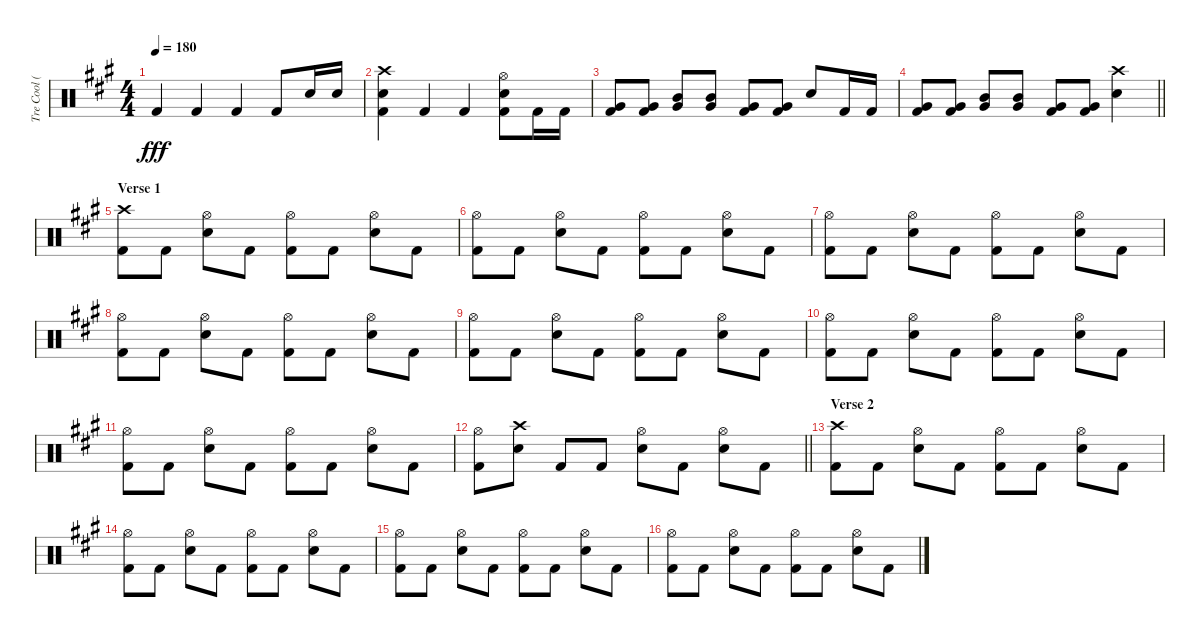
\track ("Tre Cool (Drums)" "Tre Cool (") {instrument percussion}
\staff {score}
\articulation defaults
\ts (4 4)
\tempo 180
\clef neutral
\ks a "Kick (hit) 2".4{dy fff} "Kick (hit) 2".4 "Kick (hit) 2".4 "Kick (hit) 2".8 "Electric Snare (hit)".16 "Electric Snare (hit)".16
|
("Crash high (hit)" "Electric Snare (hit)" "Kick (hit) 2").4 "Kick (hit) 2".4 "Kick (hit) 2".4 ("Hi-Hat (open)" "Electric Snare (hit)" "Kick (hit) 2").8 "Kick (hit) 2".16 "Kick (hit) 2".16 |
("Very Low Tom (hit)" "Kick (hit) 2").8 ("Very Low Tom (hit)" "Kick (hit) 2").8 ("Mid Tom (hit)" "Very Low Tom (hit)").8 ("Mid Tom (hit)" "Very Low Tom (hit)").8 ("Very Low Tom (hit)" "Kick (hit) 2").8 ("Very Low Tom (hit)" "Kick (hit) 2").8 "Electric Snare (hit)".8 "Kick (hit) 2".16 "Kick (hit) 2".16 |
\barLineRight lightlight
("Very Low Tom (hit)" "Kick (hit) 2").8 ("Very Low Tom (hit)" "Kick (hit) 2").8 ("Mid Tom (hit)" "Very Low Tom (hit)").8 ("Mid Tom (hit)" "Very Low Tom (hit)").8 ("Very Low Tom (hit)" "Kick (hit) 2").8 ("Very Low Tom (hit)" "Kick (hit) 2").8 ("Crash high (hit)" "Electric Snare (hit)").4 |
\section ("" "Verse 1")
("Crash high (hit)" "Kick (hit) 2").8 "Kick (hit) 2".8 ("Hi-Hat (open)" "Electric Snare (hit)").8 "Kick (hit) 2".8 ("Hi-Hat (open)" "Kick (hit) 2").8 "Kick (hit) 2".8 ("Hi-Hat (open)" "Electric Snare (hit)").8 "Kick (hit) 2".8 |
("Hi-Hat (open)" "Kick (hit) 2").8 "Kick (hit) 2".8 ("Hi-Hat (open)" "Electric Snare (hit)").8 "Kick (hit) 2".8 ("Hi-Hat (open)" "Kick (hit) 2").8 "Kick (hit) 2".8 ("Hi-Hat (open)" "Electric Snare (hit)").8 "Kick (hit) 2".8 |
("Hi-Hat (open)" "Kick (hit) 2").8 "Kick (hit) 2".8 ("Hi-Hat (open)" "Electric Snare (hit)").8 "Kick (hit) 2".8 ("Hi-Hat (open)" "Kick (hit) 2").8 "Kick (hit) 2".8 ("Hi-Hat (open)" "Electric Snare (hit)").8 "Kick (hit) 2".8 |
("Hi-Hat (open)" "Kick (hit) 2").8 "Kick (hit) 2".8 ("Hi-Hat (open)" "Electric Snare (hit)").8 "Kick (hit) 2".8 ("Hi-Hat (open)" "Kick (hit) 2").8 "Kick (hit) 2".8 ("Hi-Hat (open)" "Electric Snare (hit)").8 "Kick (hit) 2".8 |
("Hi-Hat (open)" "Kick (hit) 2").8 "Kick (hit) 2".8 ("Hi-Hat (open)" "Electric Snare (hit)").8 "Kick (hit) 2".8 ("Hi-Hat (open)" "Kick (hit) 2").8 "Kick (hit) 2".8 ("Hi-Hat (open)" "Electric Snare (hit)").8 "Kick (hit) 2".8 |
("Hi-Hat (open)" "Kick (hit) 2").8 "Kick (hit) 2".8 ("Hi-Hat (open)" "Electric Snare (hit)").8 "Kick (hit) 2".8 ("Hi-Hat (open)" "Kick (hit) 2").8 "Kick (hit) 2".8 ("Hi-Hat (open)" "Electric Snare (hit)").8 "Kick (hit) 2".8 |
("Hi-Hat (open)" "Kick (hit) 2").8 "Kick (hit) 2".8 ("Hi-Hat (open)" "Electric Snare (hit)").8 "Kick (hit) 2".8 ("Hi-Hat (open)" "Kick (hit) 2").8 "Kick (hit) 2".8 ("Hi-Hat (open)" "Electric Snare (hit)").8 "Kick (hit) 2".8 |
\barLineRight lightlight
("Hi-Hat (open)" "Kick (hit) 2").8 ("Crash high (hit)" "Electric Snare (hit)").8 "Kick (hit) 2".8 "Kick (hit) 2".8 ("Hi-Hat (open)" "Electric Snare (hit)").8 "Kick (hit) 2".8 ("Hi-Hat (open)" "Electric Snare (hit)").8 "Kick (hit) 2".8 |
\section ("" "Verse 2")
("Crash high (hit)" "Kick (hit) 2").8 "Kick (hit) 2".8 ("Hi-Hat (open)" "Electric Snare (hit)").8 "Kick (hit) 2".8 ("Hi-Hat (open)" "Kick (hit) 2").8 "Kick (hit) 2".8 ("Hi-Hat (open)" "Electric Snare (hit)").8 "Kick (hit) 2".8 |
("Hi-Hat (open)" "Kick (hit) 2").8 "Kick (hit) 2".8 ("Hi-Hat (open)" "Electric Snare (hit)").8 "Kick (hit) 2".8 ("Hi-Hat (open)" "Kick (hit) 2").8 "Kick (hit) 2".8 ("Hi-Hat (open)" "Electric Snare (hit)").8 "Kick (hit) 2".8 |
("Hi-Hat (open)" "Kick (hit) 2").8 "Kick (hit) 2".8 ("Hi-Hat (open)" "Electric Snare (hit)").8 "Kick (hit) 2".8 ("Hi-Hat (open)" "Kick (hit) 2").8 "Kick (hit) 2".8 ("Hi-Hat (open)" "Electric Snare (hit)").8 "Kick (hit) 2".8 |
("Hi-Hat (open)" "Kick (hit) 2").8 "Kick (hit) 2".8 ("Hi-Hat (open)" "Electric Snare (hit)").8 "Kick (hit) 2".8 ("Hi-Hat (open)" "Kick (hit) 2").8 "Kick (hit) 2".8 ("Hi-Hat (open)" "Electric Snare (hit)").8 "Kick (hit) 2".8
